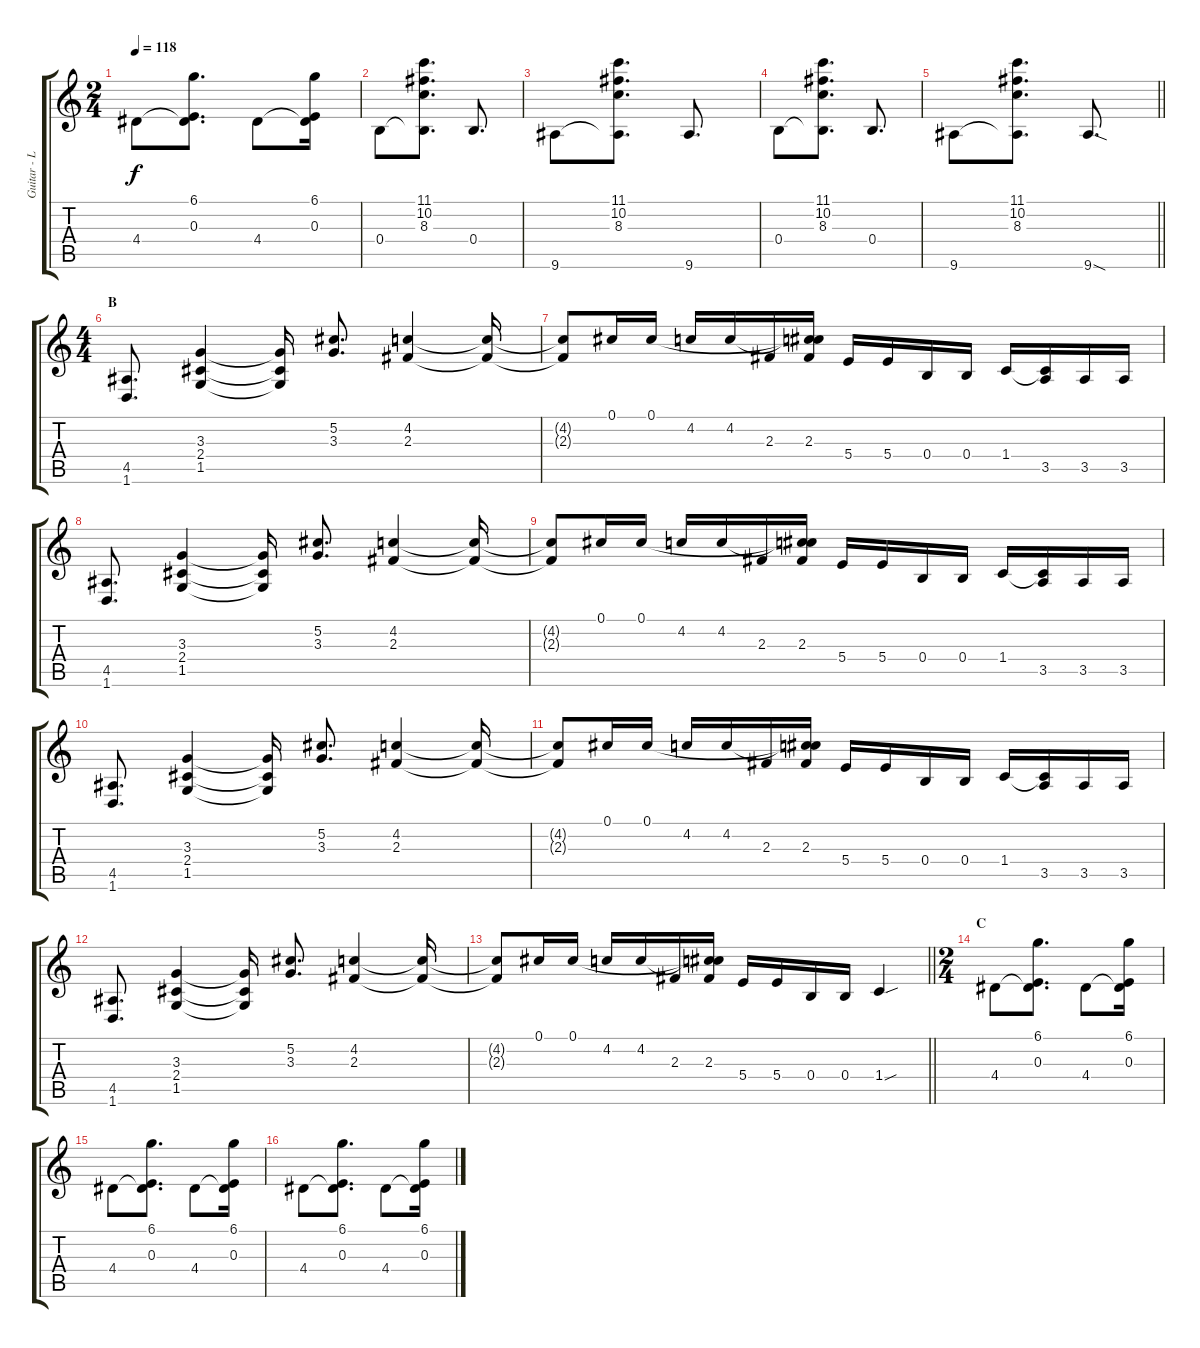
\track ("Guitar - L" "Guitar - L") {instrument distortionguitar}
\staff {score tabs}
\tuning (Db4 Ab3 E3 B2 Gb2 Db2) {hide}
\ts (2 4)
\tempo 118
\clef g2
\ks c
4.4.8{dy f} (6.1 0.3 4.4{t}).8{d} 4.4.8 (6.1 0.3 4.4{t}).16 |
0.4.8 (11.1 10.2 8.3 0.4{t}).8{d} 0.4.8{d} |
9.6.8 (11.1 10.2 8.3 9.6{t}).8{d} 9.6.8{d} |
0.4.8 (11.1 10.2 8.3 0.4{t}).8{d} 0.4.8{d} |
\barLineRight lightlight
9.6.8 (11.1 10.2 8.3 9.6{t}).8{d} 9.6{sod}.8{d} |
\ts (4 4)
\section ("" "B")
(4.5 1.6).8{d} (3.3 2.4 1.5).4 (3.3{t} 2.4{t} 1.5{t}).16 (5.2 3.3).8{d} (4.2 2.3).4 (4.2{t} 2.3{t}).16 |
(4.2{t} 2.3{t}).8 0.1.16 0.1.16 4.2.16 4.2.16 2.3.16 (0.1{t} 4.2{t} 2.3).16 5.4.16 5.4.16 0.4.16 0.4.16 1.4.16 (1.4{t} 3.5).16 3.5.16 3.5.16 |
(4.5 1.6).8{d} (3.3 2.4 1.5).4 (3.3{t} 2.4{t} 1.5{t}).16 (5.2 3.3).8{d} (4.2 2.3).4 (4.2{t} 2.3{t}).16 |
(4.2{t} 2.3{t}).8 0.1.16 0.1.16 4.2.16 4.2.16 2.3.16 (0.1{t} 4.2{t} 2.3).16 5.4.16 5.4.16 0.4.16 0.4.16 1.4.16 (1.4{t} 3.5).16 3.5.16 3.5.16 |
(4.5 1.6).8{d} (3.3 2.4 1.5).4 (3.3{t} 2.4{t} 1.5{t}).16 (5.2 3.3).8{d} (4.2 2.3).4 (4.2{t} 2.3{t}).16 |
(4.2{t} 2.3{t}).8 0.1.16 0.1.16 4.2.16 4.2.16 2.3.16 (0.1{t} 4.2{t} 2.3).16 5.4.16 5.4.16 0.4.16 0.4.16 1.4.16 (1.4{t} 3.5).16 3.5.16 3.5.16 |
(4.5 1.6).8{d} (3.3 2.4 1.5).4 (3.3{t} 2.4{t} 1.5{t}).16 (5.2 3.3).8{d} (4.2 2.3).4 (4.2{t} 2.3{t}).16 |
\barLineRight lightlight
(4.2{t} 2.3{t}).8 0.1.16 0.1.16 4.2.16 4.2.16 2.3.16 (0.1{t} 4.2{t} 2.3).16 5.4.16 5.4.16 0.4.16 0.4.16 1.4{sou}.4 |
\ts (2 4)
\section ("" "C")
4.4.8 (6.1 0.3 4.4{t}).8{d} 4.4.8 (6.1 0.3 4.4{t}).16 |
4.4.8 (6.1 0.3 4.4{t}).8{d} 4.4.8 (6.1 0.3 4.4{t}).16 |
4.4.8 (6.1 0.3 4.4{t}).8{d} 4.4.8 (6.1 0.3 4.4{t}).16
